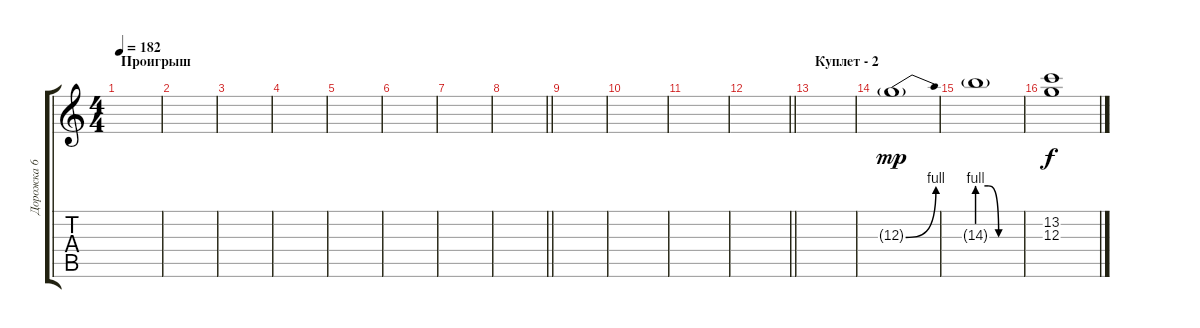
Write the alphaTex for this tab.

\track ("Дорожка 6" "Дорожка 6") {instrument distortionguitar}
\staff {score tabs}
\tuning (E4 B3 G3 D3 A2 E2) {hide}
\ts (4 4)
\section ("" "Проигрыш")
\tempo 182
\clef g2
\ks c
|
|
|
|
|
|
|
\barLineRight lightlight
|
|
|
|
\barLineRight lightlight
|
\section ("" "Куплет - 2")
|
12.3{be (bend 0 0 60 4) g}.1{dy mp volume 3} |
14.3{be (custom 0 4 15 4 30 0 60 0) g}.1{volume 3} |
(13.2 12.3).1{dy f volume 4}
